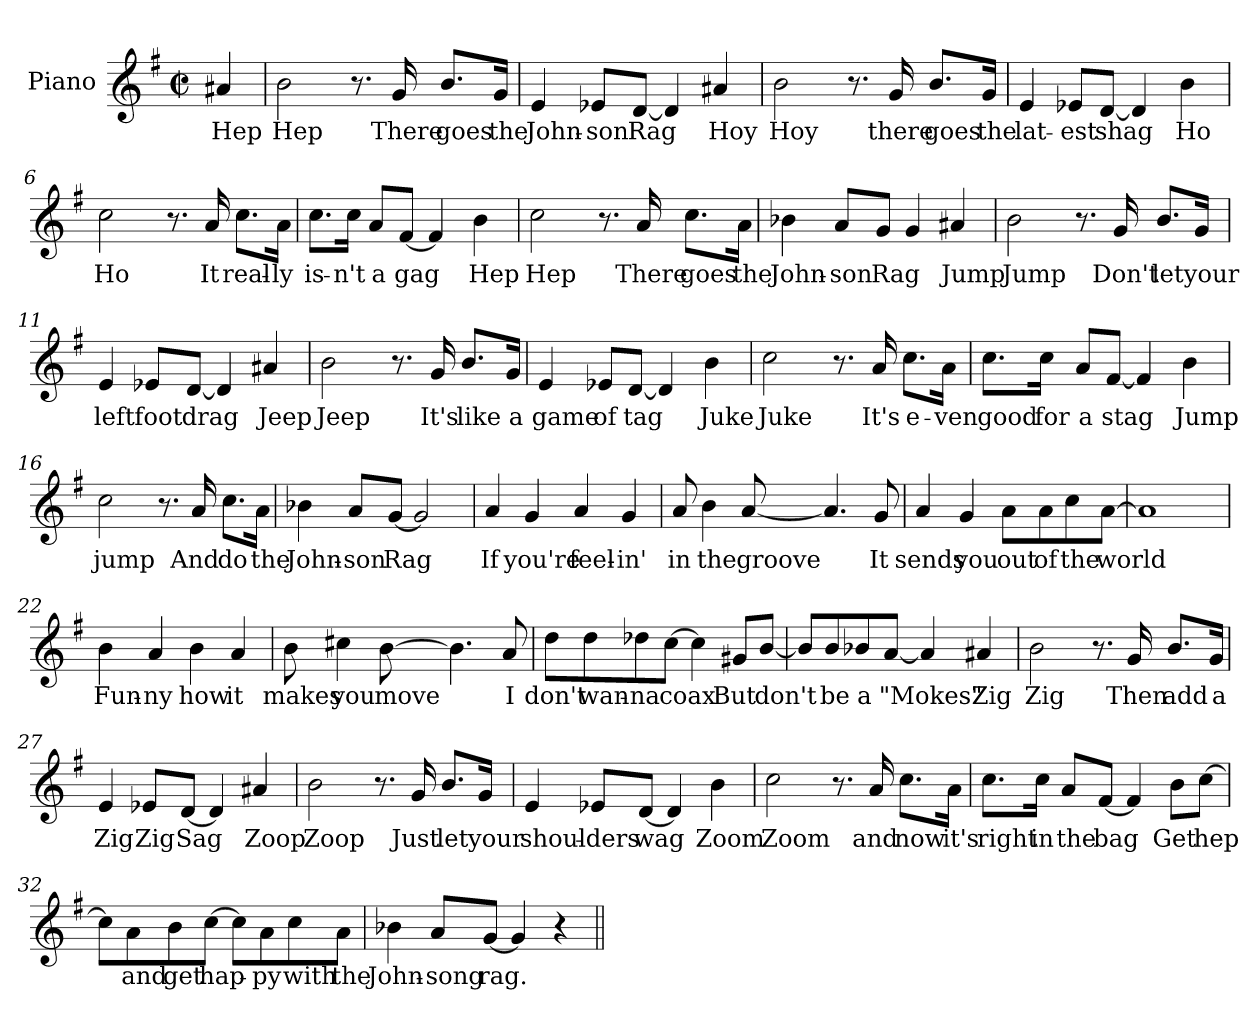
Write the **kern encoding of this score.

**kern	**text
*part1	*part1
*staff1	*staff1
*I"Piano	*
*I'Pno	*
*clefG2	*
*k[f#]	*
*G:	*
*M2/2	*
*met(c|)	*
=1	=1
4a#X/	Hep
=2	=2
2b\	Hep
8.r	.
16g/	There
8.b/L	goes
16g/J	the
=3	=3
4e/	John-
8e-X/L	-son
[8d/J	Rag
4d/]	.
4a#X/	Hoy
=4	=4
2b\	Hoy
8.r	.
16g/	there
8.b/L	goes
16g/J	the
!!LO:LB:g=z
=5	=5
4e/	lat-
8e-X/L	-est
[8d/J	shag
4d/]	.
4b\	Ho
=6	=6
2cc\	Ho
8.r	.
16a/	It
8.cc\L	real-
16a\J	-ly
=7	=7
8.cc\L	is-
16cc\J	-n't
8a/L	a
[8f#/J	gag
4f#/]	.
4b\	Hep
=8	=8
2cc\	Hep
8.r	.
16a/	There
8.cc\L	goes
16a\J	the
!!LO:LB:g=z
=9	=9
4b-X\	John-
8a/L	-son
8g/J	Rag
4g/	.
4a#X/	Jump
=10	=10
2b\	Jump
8.r	.
16g/	Don't
8.b/L	let
16g/J	your
=11	=11
4e/	left
8e-X/L	foot
[8d/J	drag
4d/]	.
4a#X/	Jeep
=12	=12
2b\	Jeep
8.r	.
16g/	It's
8.b/L	like
16g/J	a
!!LO:LB:g=z
=13	=13
4e/	game
8e-X/L	of
[8d/J	tag
4d/]	.
4b\	Juke
=14	=14
2cc\	Juke
8.r	.
16a/	It's
8.cc\L	e-
16a\J	-ven
=15	=15
8.cc\L	good
16cc\J	for
8a/L	a
[8f#/J	stag
4f#/]	.
4b\	Jump
=16	=16
2cc\	jump
8.r	.
16a/	And
8.cc\L	do
16a\J	the
!!LO:LB:g=z
=17	=17
4b-X\	John-
8a/L	-son
[8g/J	Rag
2g/]	.
=18	=18
4a/	If
4g/	you're
4a/	feel-
4g/	-in'
=19	=19
8a/	in
4b\	the
[8a/	groove
4.a/]	.
8g/	It
=20	=20
4a/	sends
4g/	you
8a\L	out
8a\	of
8cc\	the
[8a\J	world
=21	=21
1a]	.
!!LO:LB:g=z
=22	=22
4b\	Fun-
4a/	-ny
4b\	how
4a/	it
=23	=23
8b\	makes
4cc#X\	you
[8b\	move
4.b\]	.
8a/	I
=24	=24
8dd\L	don't
8dd\	wan-
8dd-X\	-na
[8cc\J	coax
4cc\]	.
8g#X/L	But
[8b/J	don't
=25	=25
8b/L]	.
8b/	be
8b-X/	a
[8a/J	"Mokes"
4a/]	.
4a#X/	Zig
!!LO:LB:g=z
=26	=26
2b\	Zig
8.r	.
16g/	Then
8.b/L	add
16g/J	a
=27	=27
4e/	Zig
8e-X/L	Zig
[8d/J	Sag
4d/]	.
4a#X/	Zoop
=28	=28
2b\	Zoop
8.r	.
16g/	Just
8.b/L	let
16g/J	your
=29	=29
4e/	shoul-
8e-X/L	-ders
[8d/J	wag
4d/]	.
4b\	Zoom
!!LO:LB:g=z
=30	=30
2cc\	Zoom
8.r	.
16a/	and
8.cc\L	now
16a\J	it's
=31	=31
8.cc\L	right
16cc\J	in
8a/L	the
[8f#/J	bag
4f#/]	.
8b\L	Get
[8cc\J	hep
=32	=32
8cc\L]	.
8a\	and
8b\	get
[8cc\J	hap-
8cc\L]	.
8a\	-py
8cc\	with
8a\J	the
=33	=33
4b-X\	John-
8a/L	-song
[8g/J	rag.
4g/]	.
4r	.
=||	=||
*-	*-
